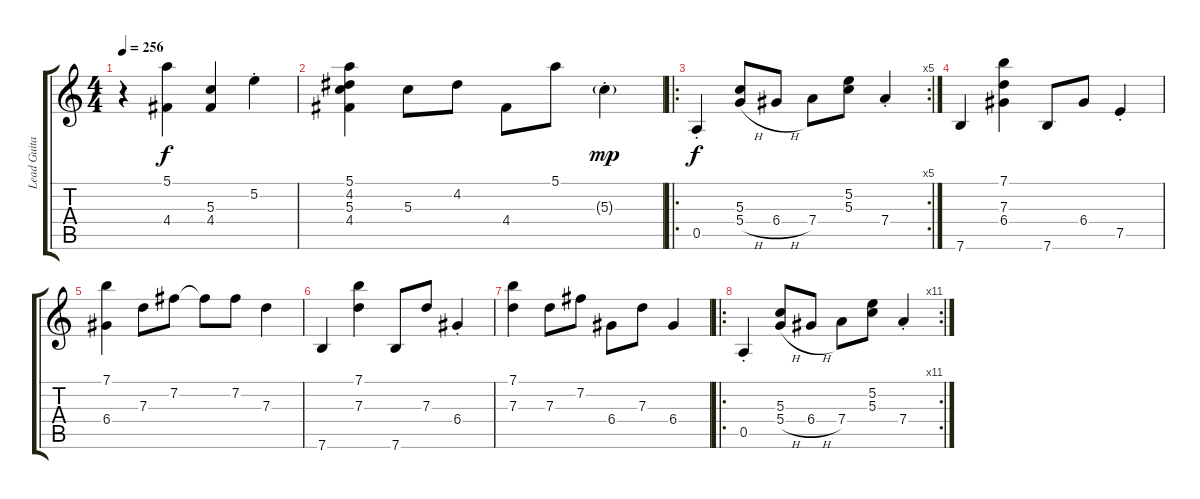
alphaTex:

\track ("Lead Guitar" "Lead Guita") {instrument electricguitarjazz}
\staff {score tabs}
\tuning (E4 B3 G3 D3 A2 E2) {hide}
\ts (4 4)
\tempo 256
\clef g2
\ks c
r.4{dy f} (5.1 4.4).4 (5.3 4.4).4 5.2{st}.4 |
(5.1 4.2 5.3 4.4).4 5.3.8 4.2.8 4.4.8 5.1.8 5.3{g st}.4{dy mp} |
\ro
\rc 5
0.5{st}.4{dy f} (5.3 5.4{h}).8 6.4{h}.8 7.4.8 (5.2 5.3).8 7.4{st}.4 |
7.6.4 (7.1 7.3 6.4).4 7.6.8 6.4.8 7.5{st}.4 |
(7.1 6.4).4 7.3.8 7.2.8 7.2{t}.8 7.2.8 7.3.4 |
7.6.4 (7.1 7.3).4 7.6.8 7.3.8 6.4{st}.4 |
(7.1 7.3).4 7.3.8 7.2.8 6.4.8 7.3.8 6.4.4 |
\ro
\rc 11
0.5{st}.4 (5.3 5.4{h}).8 6.4{h}.8 7.4.8 (5.2 5.3).8 7.4{st}.4
